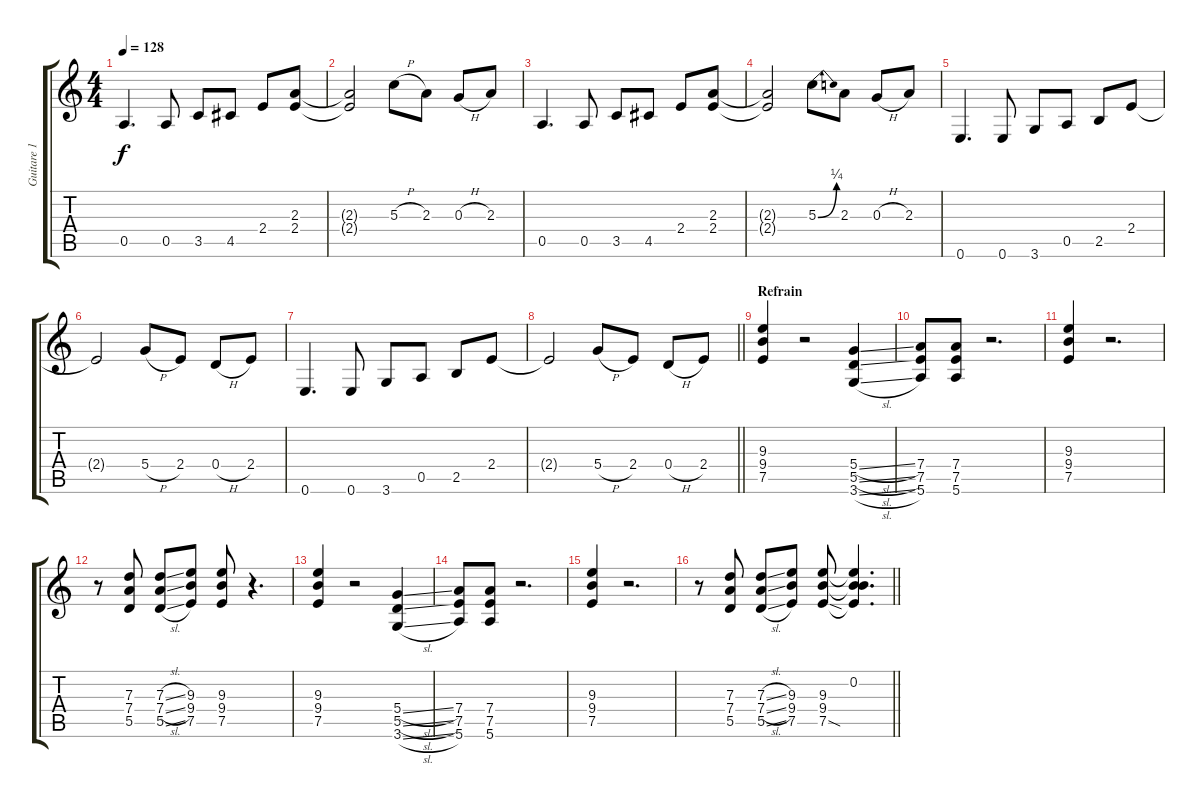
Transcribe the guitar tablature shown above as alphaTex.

\track ("Guitare 1" "Guitare 1") {instrument distortionguitar}
\staff {score tabs}
\tuning (E4 B3 G3 D3 A2 E2) {hide}
\ts (4 4)
\tempo 128
\clef g2
\ks c
0.5.4{d dy f} 0.5.8 3.5.8 4.5.8 2.4.8 (2.3 2.4).8 |
(2.3{t} 2.4{t}).2 5.3{h}.8 2.3.8 0.3{h}.8 2.3.8 |
0.5.4{d} 0.5.8 3.5.8 4.5.8 2.4.8 (2.3 2.4).8 |
(2.3{t} 2.4{t}).2 5.3{be (bend 0 0 60 1)}.8 2.3.8 0.3{h}.8 2.3.8 |
0.6.4{d} 0.6.8 3.6.8 0.5.8 2.5.8 2.4.8 |
2.4{t}.2 5.4{h}.8 2.4.8 0.4{h}.8 2.4.8 |
0.6.4{d} 0.6.8 3.6.8 0.5.8 2.5.8 2.4.8 |
\barLineRight lightlight
2.4{t}.2 5.4{h}.8 2.4.8 0.4{h}.8 2.4.8 |
\section ("" "Refrain")
(9.3 9.4 7.5).4 r.2 (5.4{sl} 5.5{sl} 3.6{sl}).4 |
(7.4 7.5 5.6).8 (7.4 7.5 5.6).8 r.2{d} |
(9.3 9.4 7.5).4 r.2{d} |
r.8 (7.3 7.4 5.5).8 (7.3{sl} 7.4{sl} 5.5{sl}).8 (9.3 9.4 7.5).8 (9.3 9.4 7.5).8 r.4{d} |
(9.3 9.4 7.5).4 r.2 (5.4{sl} 5.5{sl} 3.6{sl}).4 |
(7.4 7.5 5.6).8 (7.4 7.5 5.6).8 r.2{d} |
(9.3 9.4 7.5).4 r.2{d} |
\barLineRight lightlight
r.8 (7.3 7.4 5.5).8 (7.3{sl} 7.4{sl} 5.5{sl}).8 (9.3 9.4 7.5).8 (9.3 9.4 7.5{sod}).8 (0.2 9.3{t} 9.4{t} 7.5{t}).4{d}
